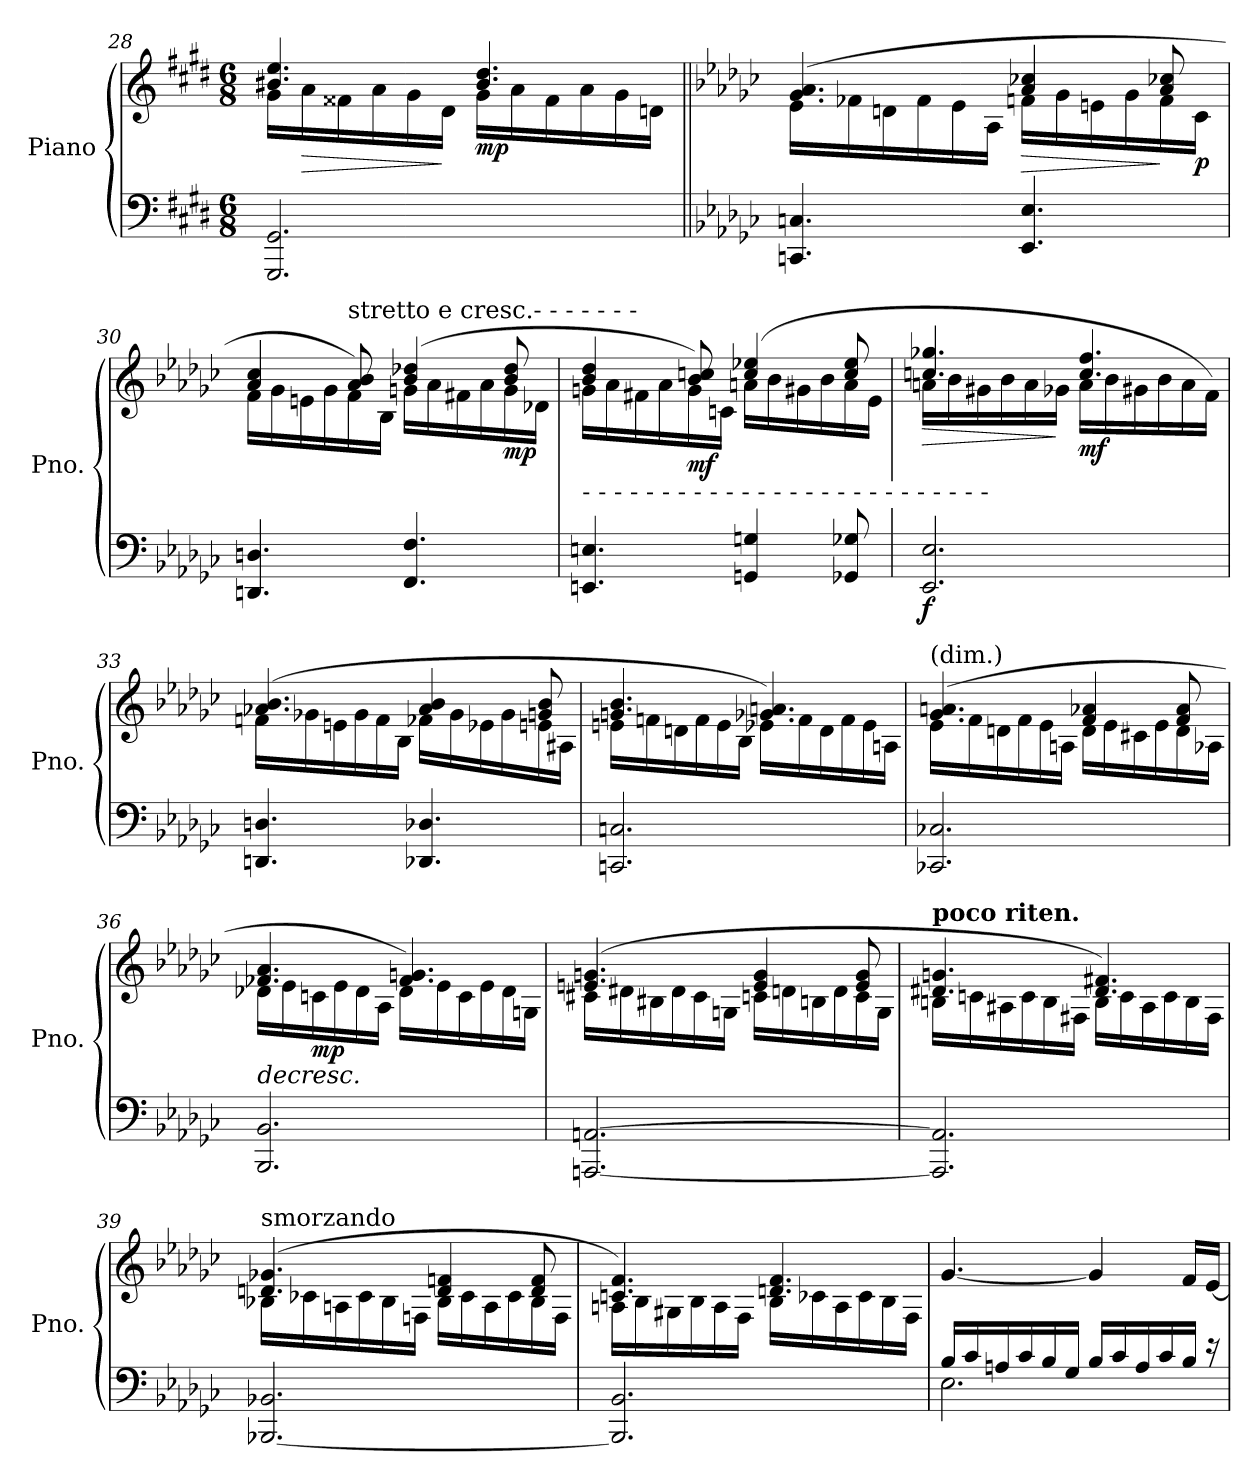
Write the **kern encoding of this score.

**kern	**kern	**dynam
*part1	*part1	*part1
*staff2	*staff1	*staff1/2
*I"Piano	*	*
*I'Pno.	*	*
*clefF4	*clefG2	*
*k[f#c#g#d#]	*k[f#c#g#d#]	*
*E:	*E:	*
*M6/8	*M6/8	*
=28	=28	=28
*	*^	*
2.GGG#/ 2.GG#/	4.b#X/ 4.ee/	16g#\LL	.
!	!	!	!LO:HP:b
.	.	16a\	>
.	.	16f##X\	.
.	.	16a\	.
.	.	16g#\	.
.	.	16d#\JJ	]
!	!	!	!LO:DY:b
.	4.b#/ 4.dd#/	16g#\LL	mp
.	.	16a\	.
.	.	16f##\	.
.	.	16a\	.
.	.	16g#\	.
.	.	16dn\JJ	.
!!LO:LB:g=z	!!
=29||	=29||	=29||	=29||
*k[b-e-a-d-g-c-]	*k[b-e-a-d-g-c-]	*	*
*G-:	*G-:	*	*
4.CCn/ 4.Cn/	(>4.g-/ 4.a-/	16e-\LL	.
.	.	16f-X\	.
.	.	16dn\	.
.	.	16f-\	.
.	.	16e-\	.
.	.	16A-\JJ	.
!	!	!	!LO:HP:b
4.EE-/ 4.E-/	4a-/ 4cc-X/	16fn\LL	>
.	.	16g-\	.
.	.	16en\	.
.	.	16g-\	.
.	8a-/ 8cc-X/	16f\	]
!	!	!	!LO:DY:b
.	.	16c-\JJ	p
=30	=30	=30	=30
4.DDn/ 4.Dn/	4a-/ 4cc-/	16f\LL	.
.	.	16g-\	.
.	.	16en\	.
.	.	16g-\	.
!	!LO:TX:a:t=stretto     e    cresc.-  -  -  -  -  - -	!	!
.	8a-/ 8b-/)	16f\	.
.	.	16B-\JJ	.
4.FF/ 4.F/	(>4b-/ 4dd-X/	16gn\LL	.
.	.	16a-\	.
.	.	16f#X\	.
.	.	16a-\	.
!	!	!	!LO:DY:b
.	8b-/ 8dd-/	16g\	mp
.	.	16d-X\JJ	.
!!LO:LB:g=z	!!
=31	=31	=31	=31
!LO:TX:a:t=-  -  -  -  -  -  -  -  -  -  -  -  -  -  -  -  -  -  -  -  -  -  -  -  -  -	!	!	!
4.EEn/ 4.En/	4b-/ 4dd-/	16gn\LL	.
.	.	16a-\	.
.	.	16f#X\	.
.	.	16a-\	.
!	!	!	!LO:DY:b
.	8b-/ 8ccn/)	16g\	mf
.	.	16cn\JJ	.
4GGn/ 4Gn/	(>4cc/ 4ee-X/	16an\LL	.
.	.	16b-\	.
.	.	16g#X\	.
.	.	16b-\	.
8GG-X/ 8G-X/	8cc/ 8ee-/	16a\	.
.	.	16e-\JJ	.
=32	=32	=32	=32
!	!	!	!LO:HP:b
!	!	!	!LO:DY:n=1:b=2
2.EE-/ 2.E-/	4.ccn/ 4.gg-X/	16an\LL	> f
.	.	16b-\	.
.	.	16g#X\	.
.	.	16b-\	.
.	.	16a\	.
.	.	16g-X\JJ	]
!	!	!	!LO:DY:n=2:b
.	4.cc/ 4.ff/	16a\LL	mf
.	.	16b-\	.
.	.	16g#X\	.
.	.	16b-\	.
.	.	16a\	.
.	.	16f\JJ)	.
!!LO:PB:g=z	!!
=33	=33	=33	=33
4.DDn/ 4.Dn/	(>4.a-X/ 4.b-/	16fn\LL	.
.	.	16g-X\	.
.	.	16en\	.
.	.	16g-\	.
.	.	16f\	.
.	.	16B-\JJ	.
4.DD-X/ 4.D-X/	4a-/ 4b-/	16f-X\LL	.
.	.	16g-\	.
.	.	16e-X\	.
.	.	16g-\	.
.	8gn/ 8b-/	16en\	.
.	.	16A#X\JJ	.
=34	=34	=34	=34
2.CCn/ 2.Cn/	4.gn/ 4.b-/	16en\LL	.
.	.	16fn\	.
.	.	16dn\	.
.	.	16f\	.
.	.	16e\	.
.	.	16B-\JJ	.
.	4.g-X/ 4.an/)	16e-X\LL	.
.	.	16f\	.
.	.	16d\	.
.	.	16f\	.
.	.	16e-\	.
.	.	16An\JJ	.
!!LO:LB:g=z	!!
=35	=35	=35	=35
!	!LO:TX:a:t=(dim.)	!	!
2.CC-X/ 2.C-X/	(>4.g-/ 4.an/	16e-\LL	.
.	.	16f\	.
.	.	16dn\	.
.	.	16f\	.
.	.	16e-\	.
.	.	16An\JJ	.
.	4f/ 4a-X/	16d\LL	.
.	.	16e-\	.
.	.	16c#X\	.
.	.	16e-\	.
.	8f/ 8a-/	16d\	.
.	.	16A-X\JJ	.
=36	=36	=36	=36
!	!	!	!LO:HP:b
2.BBB-/ 2.BB-/	4.f-X/ 4.a-/	16d-X\LL	>
.	.	16e-\	.
!	!	!	!LO:DY:b
.	.	16cn\	mp
.	.	16e-\	]
.	.	16d-\	.
.	.	16A-\JJ	.
.	4.f-/ 4.gn/)	16d-\LL	.
.	.	16e-\	.
.	.	16c\	.
.	.	16e-\	.
.	.	16d-\	.
.	.	16Gn\JJ	.
!!LO:LB:g=z	!!
=37	=37	=37	=37
[2.AAAn/ [2.AAn/	(>4.en/ 4.gn/	16c#X\LL	.
.	.	16d#X\	.
.	.	16B#X\	.
.	.	16d#\	.
.	.	16c#\	.
.	.	16Gn\JJ	.
.	4e/ 4g/	16cn\LL	.
.	.	16dn\	.
.	.	16Bn\	.
.	.	16d\	.
.	8e/ 8g/	16c\	.
.	.	16G\JJ	.
=38	=38	=38	=38
!	!LO:TX:a:B:t=poco riten.	!	!
2.AAA/] 2.AA/]	4.d#X/ 4.gn/	16Bn\LL	.
.	.	16cn\	.
.	.	16A#X\	.
.	.	16c\	.
.	.	16B\	.
.	.	16F#X\JJ	.
.	4.d#/ 4.f#X/)	16B\LL	.
.	.	16c\	.
.	.	16A#\	.
.	.	16c\	.
.	.	16B\	.
.	.	16F#\JJ	.
!!LO:LB:g=z	!!
=39	=39	=39	=39
!	!LO:TX:a:t=smorzando	!	!
[2.BBB-X/ 2.BB-X/	(>4.dn/ 4.g-X/	16B-X\LL	.
.	.	16c-X\	.
.	.	16An\	.
.	.	16c-\	.
.	.	16B-\	.
.	.	16Fn\JJ	.
.	4d/ 4fn/	16B-\LL	.
.	.	16c-\	.
.	.	16A\	.
.	.	16c-\	.
.	8d/ 8f/	16B-\	.
.	.	16F\JJ	.
=40	=40	=40	=40
2.BBB-/] 2.BB-/	4.cn/ 4.f/)	16An\LL	.
.	.	16B-\	.
.	.	16G#X\	.
.	.	16B-\	.
.	.	16A\	.
.	.	16F\JJ	.
.	4.dn/ 4.f/	16B-\LL	.
.	.	16c-X\	.
.	.	16A\	.
.	.	16c-\	.
.	.	16B-\	.
.	.	16F\JJ	.
*	*v	*v	*
!!LO:LB:g=z
=41	=41	=41
*^	*	*
16B-/LL	2.E-\	[4.g-/	.
16c-/	.	.	.
16An/	.	.	.
16c-/	.	.	.
16B-/	.	.	.
16G-/JJ	.	.	.
16B-/LL	.	4g-/]	.
16c-/	.	.	.
16A/	.	.	.
16c-/	.	.	.
16B-/JJ	.	16f/LL	.
16r	.	[16e-/JJ	.
*v	*v	*	*
=	=	=
*-	*-	*-
